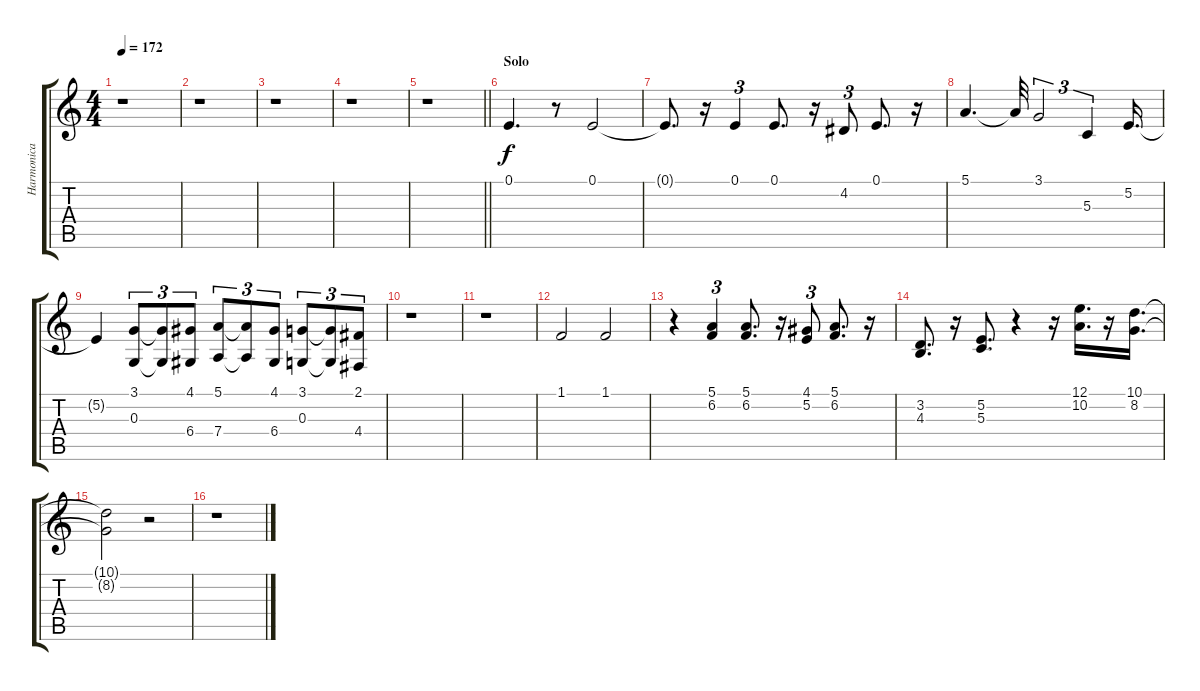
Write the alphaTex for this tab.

\track ("Harmonica" "Harmonica") {instrument harmonica}
\staff {score tabs}
\tuning (E4 B3 G3 D3 A2 E2) {hide}
\ts (4 4)
\tempo 172
\clef g2
\ks c
r.1{dy f} |
r.1 |
r.1 |
r.1 |
\barLineRight lightlight
r.1 |
\section ("" "Solo")
0.1.4{d} r.8 0.1.2 |
0.1{t}.8{d} r.16 0.1.4{tu (3 2)} 0.1.8{d} r.16 4.2.8{tu (3 2)} 0.1.8{d} r.16 |
5.1.4{d} 5.1{t}.32 3.1.2{tu (3 2)} 5.3.4{tu (3 2)} 5.2.16{d} |
5.2{t}.4 (3.1 0.3).8{tu (3 2)} (3.1{t} 0.3{t}).8{tu (3 2)} (4.1 6.4).8{tu (3 2)} (5.1 7.4).8{tu (3 2)} (5.1{t} 7.4{t}).8{tu (3 2)} (4.1 6.4).8{tu (3 2)} (3.1 0.3).8{tu (3 2)} (3.1{t} 0.3{t}).8{tu (3 2)} (2.1 4.4).8{tu (3 2)} |
r.1 |
r.1 |
1.1.2 1.1.2 |
r.4 (5.1 6.2).4{tu (3 2)} (5.1 6.2).8{d} r.16 (4.1 5.2).8{tu (3 2)} (5.1 6.2).8{d} r.16 |
(3.2 4.3).8{d} r.16 (5.2 5.3).8{d} r.4 r.16 (12.1 10.2).16{d} r.16 (10.1 8.2).16{d} |
(10.1{t} 8.2{t}).2 r.2 |
r.1
